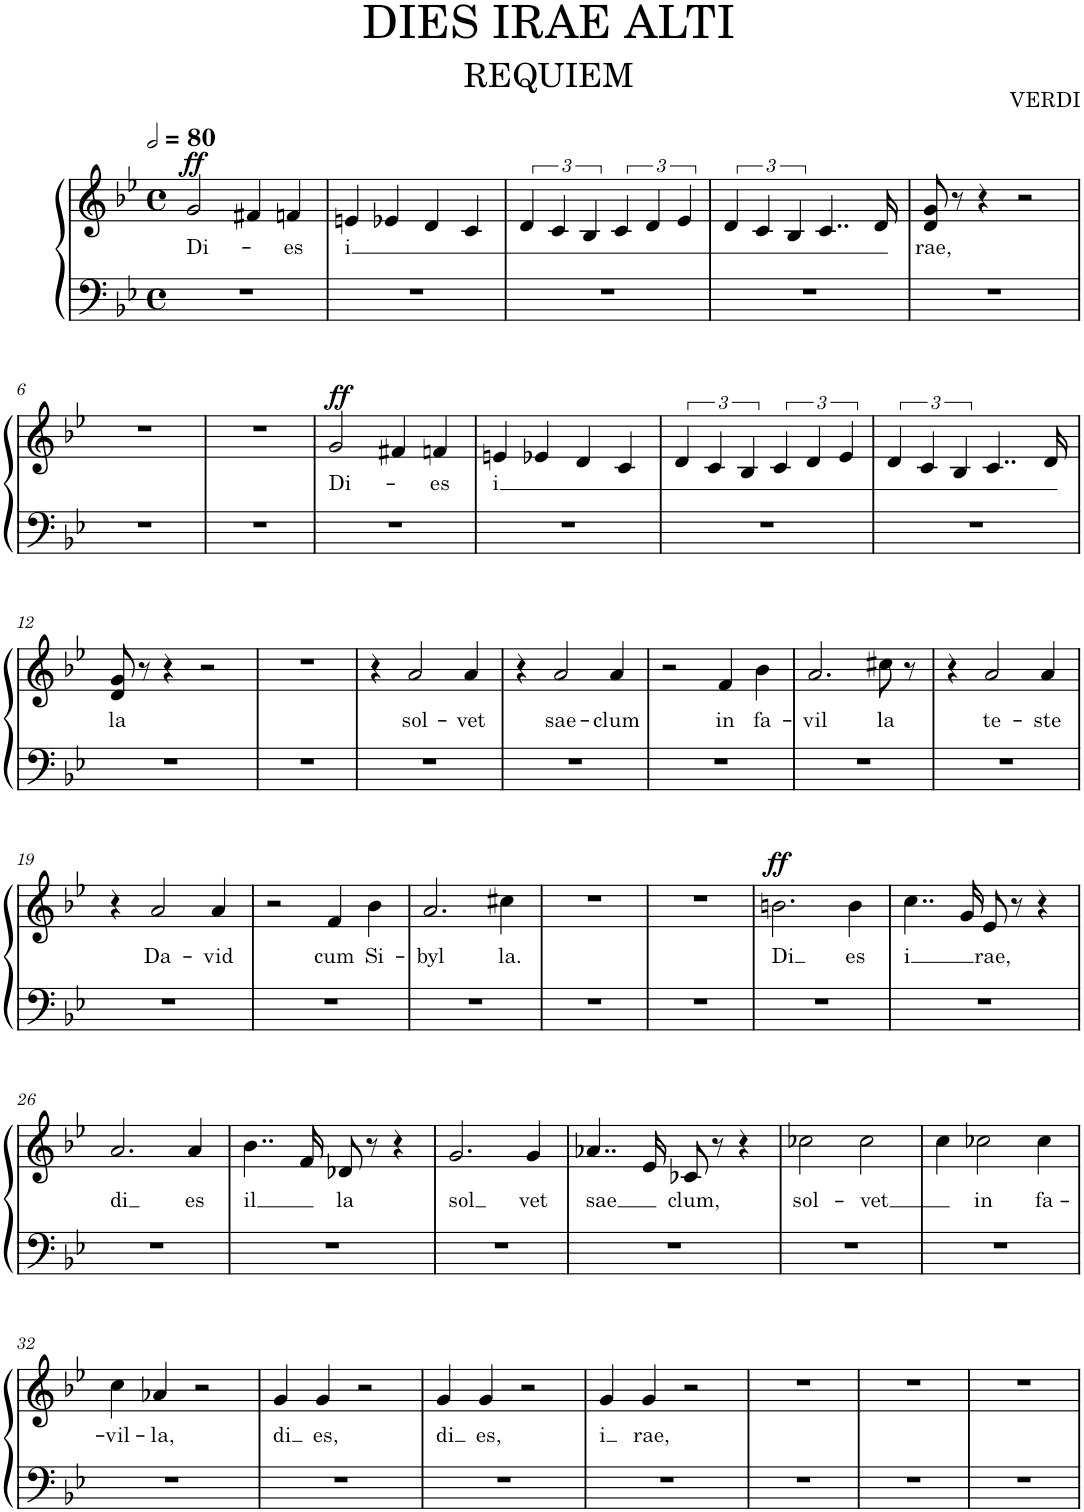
**kern	**kern	**text	**dynam
*part1	*part1	*part1	*part1
*staff2	*staff1	*staff1	*staff1/2
*I"Piano	*	*	*
*I'Pno.	*	*	*
*clefF4	*clefG2	*	*
*k[b-e-]	*k[b-e-]	*	*
*M4/4	*M4/4	*	*
*met(c)	*met(c)	*	*
*MM160	*MM160	*	*
=1	=1	=1	=1
!	!	!LO:LY:b	!LO:DY:a
1r	2g/	Di-	ff
.	4f#X/	.	.
!	!	!LO:LY:b	!
.	4fn/	-es	.
=2	=2	=2	=2
!	!	!LO:LY:b	!
1r	4en/	i	.
.	4e-X/	.	.
.	4d/	.	.
.	4c/	.	.
=3	=3	=3	=3
1r	6d/	.	.
.	6c/	.	.
.	6B-/	.	.
.	6c/	.	.
.	6d/	.	.
.	6e-/	.	.
=4	=4	=4	=4
1r	6d/	.	.
.	6c/	.	.
.	6B-/	.	.
.	4..c/	.	.
.	16d/	.	.
=5	=5	=5	=5
!	!	!LO:LY:b	!
1r	8d/ 8g/	rae,	.
.	8r	.	.
.	4r	.	.
.	2r	.	.
!!LO:LB:g=z
=6	=6	=6	=6
1r	1r	.	.
=7	=7	=7	=7
1r	1r	.	.
=8	=8	=8	=8
!	!	!LO:LY:b	!LO:DY:a
1r	2g/	Di-	ff
.	4f#X/	.	.
!	!	!LO:LY:b	!
.	4fn/	-es	.
=9	=9	=9	=9
!	!	!LO:LY:b	!
1r	4en/	i	.
.	4e-X/	.	.
.	4d/	.	.
.	4c/	.	.
=10	=10	=10	=10
1r	6d/	.	.
.	6c/	.	.
.	6B-/	.	.
.	6c/	.	.
.	6d/	.	.
.	6e-/	.	.
=11	=11	=11	=11
1r	6d/	.	.
.	6c/	.	.
.	6B-/	.	.
.	4..c/	.	.
.	16d/	.	.
!!LO:LB:g=z
=12	=12	=12	=12
!	!	!LO:LY:b	!
1r	8d/ 8g/	la	.
.	8r	.	.
.	4r	.	.
.	2r	.	.
=13	=13	=13	=13
1r	1r	.	.
=14	=14	=14	=14
1r	4r	.	.
!	!	!LO:LY:b	!
.	2a/	sol-	.
!	!	!LO:LY:b	!
.	4a/	-vet	.
=15	=15	=15	=15
1r	4r	.	.
!	!	!LO:LY:b	!
.	2a/	sae-	.
!	!	!LO:LY:b	!
.	4a/	-clum	.
=16	=16	=16	=16
1r	2r	.	.
!	!	!LO:LY:b	!
.	4f/	in	.
!	!	!LO:LY:b	!
.	4b-\	fa-	.
=17	=17	=17	=17
!	!	!LO:LY:b	!
1r	2.a/	-vil	.
!	!	!LO:LY:b	!
.	8cc#X\	la	.
.	8r	.	.
=18	=18	=18	=18
1r	4r	.	.
!	!	!LO:LY:b	!
.	2a/	te-	.
!	!	!LO:LY:b	!
.	4a/	-ste	.
!!LO:LB:g=z
=19	=19	=19	=19
1r	4r	.	.
!	!	!LO:LY:b	!
.	2a/	Da-	.
!	!	!LO:LY:b	!
.	4a/	-vid	.
=20	=20	=20	=20
1r	2r	.	.
!	!	!LO:LY:b	!
.	4f/	cum	.
!	!	!LO:LY:b	!
.	4b-\	Si-	.
=21	=21	=21	=21
!	!	!LO:LY:b	!
1r	2.a/	-byl	.
!	!	!LO:LY:b	!
.	4cc#X\	la.	.
=22	=22	=22	=22
1r	1r	.	.
=23	=23	=23	=23
1r	1r	.	.
=24	=24	=24	=24
!	!	!LO:LY:b	!LO:DY:a
1r	2.bn\	Di	ff
!	!	!LO:LY:b	!
.	4b\	es	.
=25	=25	=25	=25
!	!	!LO:LY:b	!
1r	4..cc\	i	.
.	16g/	.	.
!	!	!LO:LY:b	!
.	8e-/	rae,	.
.	8r	.	.
.	4r	.	.
!!LO:LB:g=z
=26	=26	=26	=26
!	!	!LO:LY:b	!
1r	2.a/	di	.
!	!	!LO:LY:b	!
.	4a/	es	.
=27	=27	=27	=27
!	!	!LO:LY:b	!
1r	4..b-\	il	.
.	16f/	.	.
!	!	!LO:LY:b	!
.	8d-X/	la	.
.	8r	.	.
.	4r	.	.
=28	=28	=28	=28
!	!	!LO:LY:b	!
1r	2.g/	sol	.
!	!	!LO:LY:b	!
.	4g/	vet	.
=29	=29	=29	=29
!	!	!LO:LY:b	!
1r	4..a-X/	sae	.
.	16e-/	.	.
!	!	!LO:LY:b	!
.	8c-X/	clum,	.
.	8r	.	.
.	4r	.	.
=30	=30	=30	=30
!	!	!LO:LY:b	!
1r	2cc-X\	sol-	.
!	!	!LO:LY:b	!
.	2cc-\	-vet	.
=31	=31	=31	=31
1r	4cc\	.	.
!	!	!LO:LY:b	!
.	2cc-X\	in	.
!	!	!LO:LY:b	!
.	4cc-\	fa-	.
!!LO:LB:g=z
=32	=32	=32	=32
!	!	!LO:LY:b	!
1r	4cc\	-vil-	.
!	!	!LO:LY:b	!
.	4a-X/	-la,	.
.	2r	.	.
=33	=33	=33	=33
!	!	!LO:LY:b	!
1r	4g/	di	.
!	!	!LO:LY:b	!
.	4g/	es,	.
.	2r	.	.
=34	=34	=34	=34
!	!	!LO:LY:b	!
1r	4g/	di	.
!	!	!LO:LY:b	!
.	4g/	es,	.
.	2r	.	.
=35	=35	=35	=35
!	!	!LO:LY:b	!
1r	4g/	i	.
!	!	!LO:LY:b	!
.	4g/	rae,	.
.	2r	.	.
=36	=36	=36	=36
1r	1r	.	.
=37	=37	=37	=37
1r	1r	.	.
=38	=38	=38	=38
1r	1r	.	.
=	=	=	=
*-	*-	*-	*-
